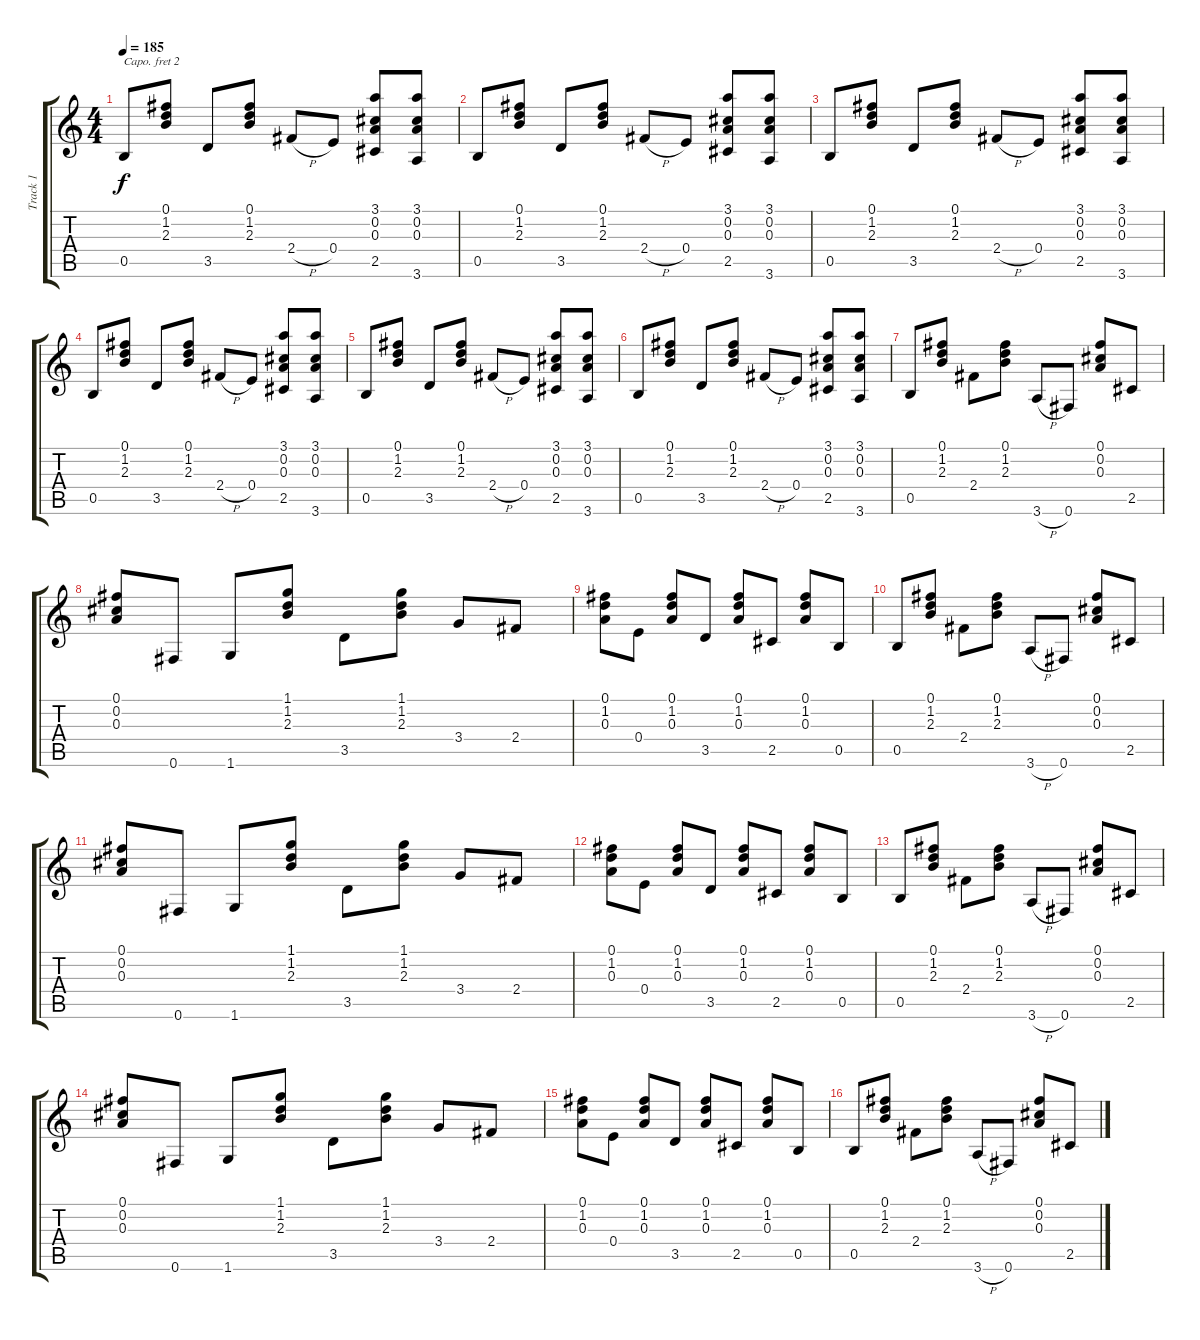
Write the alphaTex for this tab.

\track ("Track 1" "Track 1") {instrument electricguitarclean}
\staff {score tabs}
\capo 2
\tuning (E4 B3 G3 D3 A2 E2) {hide}
\ts (4 4)
\tempo 185
\clef g2
\ks c
0.5.8{dy f} (0.1 1.2 2.3).8 3.5.8 (0.1 1.2 2.3).8 2.4{h}.8 0.4.8 (3.1 0.2 0.3 2.5).8 (3.1 0.2 0.3 3.6).8 |
0.5.8 (0.1 1.2 2.3).8 3.5.8 (0.1 1.2 2.3).8 2.4{h}.8 0.4.8 (3.1 0.2 0.3 2.5).8 (3.1 0.2 0.3 3.6).8 |
0.5.8 (0.1 1.2 2.3).8 3.5.8 (0.1 1.2 2.3).8 2.4{h}.8 0.4.8 (3.1 0.2 0.3 2.5).8 (3.1 0.2 0.3 3.6).8 |
0.5.8 (0.1 1.2 2.3).8 3.5.8 (0.1 1.2 2.3).8 2.4{h}.8 0.4.8 (3.1 0.2 0.3 2.5).8 (3.1 0.2 0.3 3.6).8 |
0.5.8 (0.1 1.2 2.3).8 3.5.8 (0.1 1.2 2.3).8 2.4{h}.8 0.4.8 (3.1 0.2 0.3 2.5).8 (3.1 0.2 0.3 3.6).8 |
0.5.8 (0.1 1.2 2.3).8 3.5.8 (0.1 1.2 2.3).8 2.4{h}.8 0.4.8 (3.1 0.2 0.3 2.5).8 (3.1 0.2 0.3 3.6).8 |
0.5.8 (0.1 1.2 2.3).8 2.4.8 (0.1 1.2 2.3).8 3.6{h}.8 0.6.8 (0.1 0.2 0.3).8 2.5.8 |
(0.1 0.2 0.3).8 0.6.8 1.6.8 (1.1 1.2 2.3).8 3.5.8 (1.1 1.2 2.3).8 3.4.8 2.4.8 |
(0.1 1.2 0.3).8 0.4.8 (0.1 1.2 0.3).8 3.5.8 (0.1 1.2 0.3).8 2.5.8 (0.1 1.2 0.3).8 0.5.8 |
0.5.8 (0.1 1.2 2.3).8 2.4.8 (0.1 1.2 2.3).8 3.6{h}.8 0.6.8 (0.1 0.2 0.3).8 2.5.8 |
(0.1 0.2 0.3).8 0.6.8 1.6.8 (1.1 1.2 2.3).8 3.5.8 (1.1 1.2 2.3).8 3.4.8 2.4.8 |
(0.1 1.2 0.3).8 0.4.8 (0.1 1.2 0.3).8 3.5.8 (0.1 1.2 0.3).8 2.5.8 (0.1 1.2 0.3).8 0.5.8 |
0.5.8 (0.1 1.2 2.3).8 2.4.8 (0.1 1.2 2.3).8 3.6{h}.8 0.6.8 (0.1 0.2 0.3).8 2.5.8 |
(0.1 0.2 0.3).8 0.6.8 1.6.8 (1.1 1.2 2.3).8 3.5.8 (1.1 1.2 2.3).8 3.4.8 2.4.8 |
(0.1 1.2 0.3).8 0.4.8 (0.1 1.2 0.3).8 3.5.8 (0.1 1.2 0.3).8 2.5.8 (0.1 1.2 0.3).8 0.5.8 |
0.5.8 (0.1 1.2 2.3).8 2.4.8 (0.1 1.2 2.3).8 3.6{h}.8 0.6.8 (0.1 0.2 0.3).8 2.5.8
